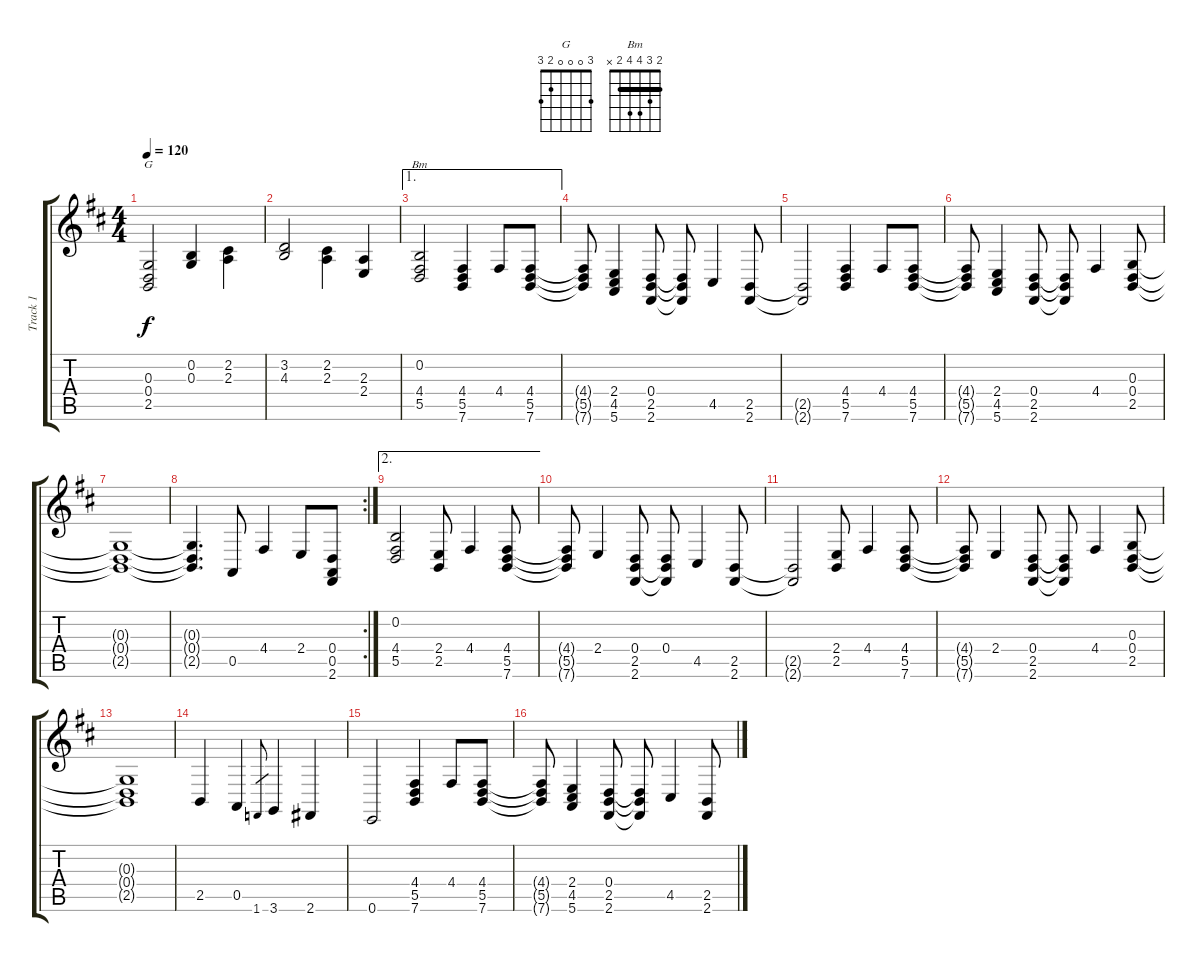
\track ("Track 1" "Track 1") {instrument honkytonkpiano}
\staff {score tabs}
\tuning (E4 B3 G3 D3 A2 E2) {hide}
\chord ("G" 3 0 0 0 2 3)
\chord ("Bm" 2 3 4 4 2 x) {barre 2}
\ts (4 4)
\tempo 120
\clef g2
\ks d
(0.3{t} 0.4{t} 2.5{t}).2{ch "G" dy f} (0.2 0.3).4 (2.2 2.3).4{beam Down} |
(3.2 4.3).2 (2.2 2.3).4{beam Down} (2.3 2.4).4 |
\ae 1
(0.2 4.4 5.5).2{ch "Bm"} (4.4 5.5 7.6).4 4.4.8 (4.4 5.5 7.6).8 |
(4.4{t} 5.5{t} 7.6{t}).8 (2.4 4.5 5.6).4 (0.4 2.5 2.6).8 (0.4{t} 2.5{t} 2.6{t}).8 4.5.4 (2.5 2.6).8 |
(2.5{t} 2.6{t}).2 (4.4 5.5 7.6).4 4.4.8 (4.4 5.5 7.6).8 |
(4.4{t} 5.5{t} 7.6{t}).8 (2.4 4.5 5.6).4 (0.4 2.5 2.6).8 (0.4{t} 2.5{t} 2.6{t}).8 4.4.4 (0.3 0.4 2.5).8 |
(0.3{t} 0.4{t} 2.5{t}).1 |
\rc 2
(0.3{t} 0.4{t} 2.5{t}).4{d} 0.5.8 4.4.4 2.4.8 (0.4 0.5 2.6).8 |
\ae 2
(0.2 4.4 5.5).2 (2.4 2.5).8 4.4.4 (4.4 5.5 7.6).8 |
(4.4{t} 5.5{t} 7.6{t}).8 2.4.4 (0.4 2.5 2.6).8 (0.4 2.5{t} 2.6{t}).8 4.5.4 (2.5 2.6).8 |
(2.5{t} 2.6{t}).2 (2.4 2.5).8 4.4.4 (4.4 5.5 7.6).8 |
(4.4{t} 5.5{t} 7.6{t}).8 2.4.4 (0.4 2.5 2.6).8 (0.4{t} 2.5{t} 2.6{t}).8 4.4.4 (0.3 0.4 2.5).8 |
(0.3{t} 0.4{t} 2.5{t}).1 |
2.5.4 0.5.4 1.6.8{gr} 3.6.4 2.6.4 |
0.6.2 (4.4 5.5 7.6).4 4.4.8 (4.4 5.5 7.6).8 |
(4.4{t} 5.5{t} 7.6{t}).8 (2.4 4.5 5.6).4 (0.4 2.5 2.6).8 (0.4{t} 2.5{t} 2.6{t}).8 4.5.4 (2.5 2.6).8
